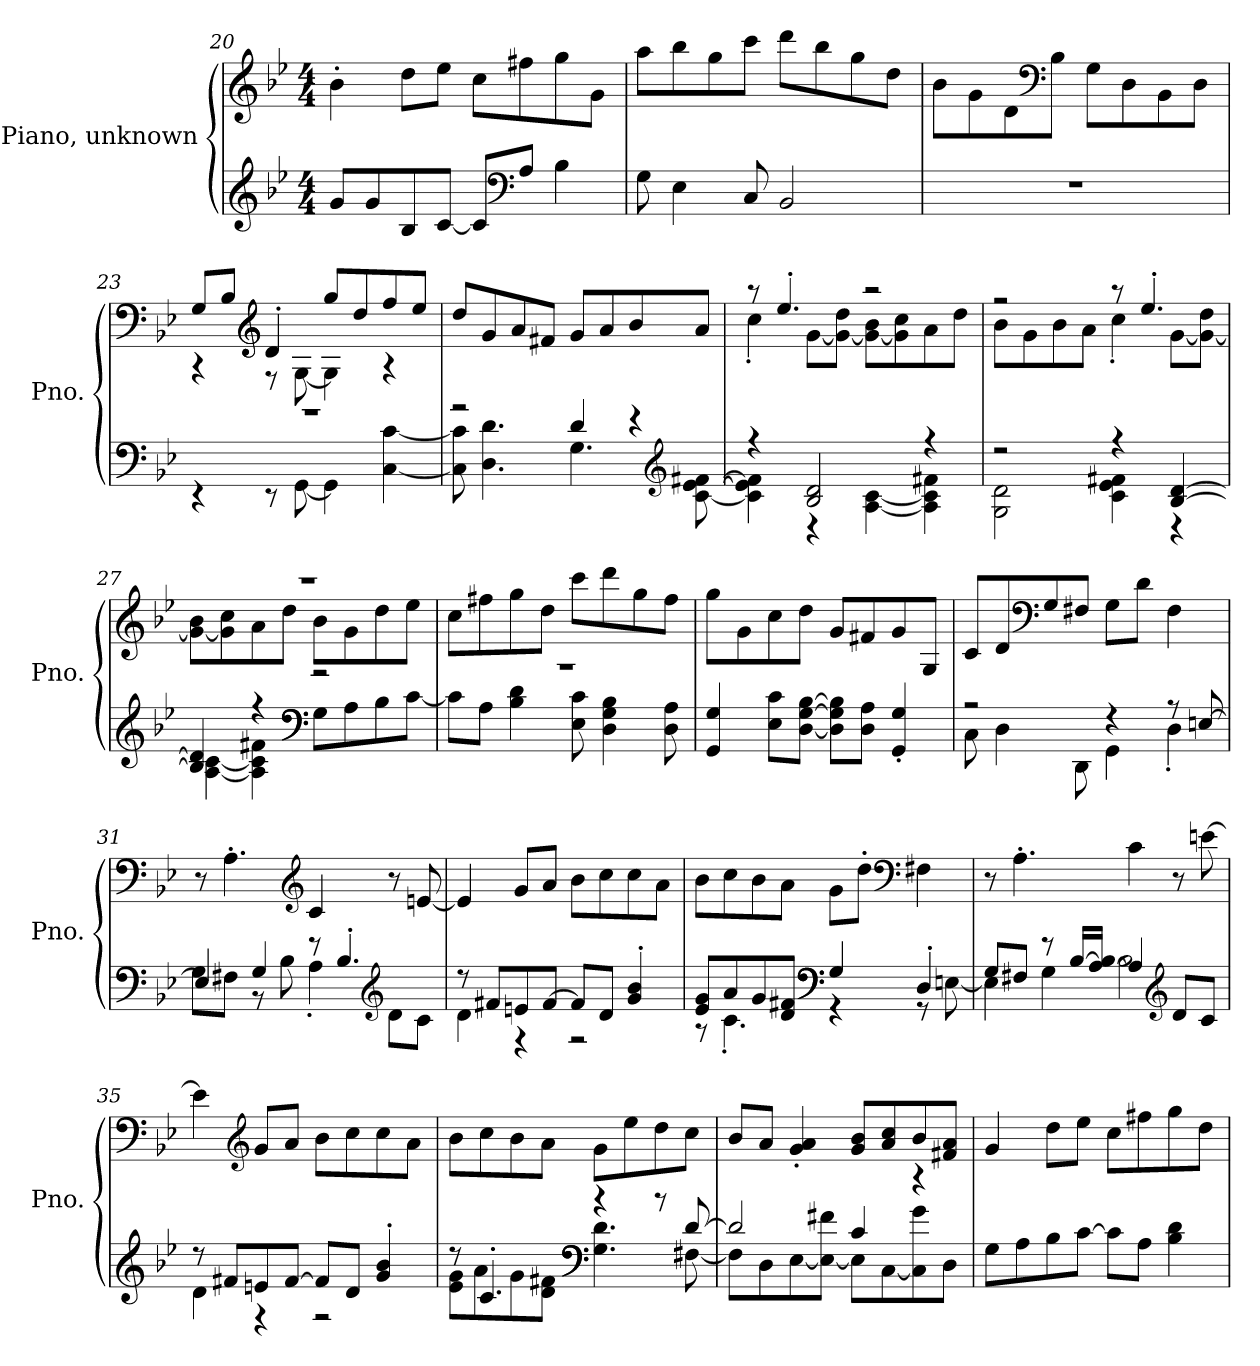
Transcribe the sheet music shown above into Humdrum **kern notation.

**kern	**kern
*part1	*part1
*staff2	*staff1
*I"Piano, unknown	*
*I'Pno.	*
!!LO:LB:g=z
*clefG2	*clefG2
*k[b-e-]	*k[b-e-]
*M4/4	*M4/4
=20	=20
8g/L	4b-'\
8g/	.
8B-/	8dd\L
[8c/J	8ee-\J
8c/L]	8cc\L
*clefF4	*
8A/J	8ff#X\
4B-\	8gg\
.	8g\J
=21	=21
8G\	8aa\L
4E-\	8bb-\
.	8gg\
8C/	8ccc\J
2BB-/	8ddd\L
.	8bb-\
.	8gg\
.	8dd\J
=22	=22
1r	8b-\L
.	8g\
.	8d\
*	*clefF4
.	8B-\J
.	8G\L
.	8D\
.	8BB-\
.	8D\J
=23	=23
*^	*^
1r	4r	8G/L	4r
.	.	8B-/J	.
*	*	*clefG2	*
.	8r	4d'/	8r
.	[8GG\	.	[8G\
.	4GG\]	8gg/L	4G\]
.	.	8dd/	.
.	[4C\ [4c\	8ff/	4r
.	.	8ee-/J	.
*	*	*v	*v
!!LO:LB:g=z
=24	=24	=24
2r	8C\] 8c\]	8dd/L
.	4.D\ 4.d\	8g/
.	.	8a/
.	.	8f#X/J
4d/	4.G\	8g/L
.	.	8a/
4r	.	8b-/
*clefG2	*	*
.	[8c\ [8e-\ [8f#X\	8a/J
=25	=25	=25
*	*	*^
4r	4c\] 4e-\] 4f#\]	8r	4cc'\
.	.	4.ee-'/	.
2B-/ 2d/	4r	.	[8g\L
.	.	.	8g\_ 8dd\J
.	[4A\ [4c\	2r	8g\_ 8b-\L
.	.	.	8g\] 8cc\
4r	4A\] 4c\] 4f#X\	.	8a\
.	.	.	8dd\J
=26	=26	=26	=26
2r	2G\ 2d\	2r	8b-\L
.	.	.	8g\
.	.	.	8b-\
.	.	.	8a\J
4r	4c\ 4e-\ 4f#X\	8r	4cc'\
.	.	4.ee-'/	.
[4B-/ [4d/	4r	.	[8g\L
.	.	.	8g\_ 8dd\J
!!LO:LB:g=z	!!
=27	=27	=27	=27
4B-/] 4d/]	[4A\ [4c\	1r	8g\_ 8b-\L
.	.	.	8g\] 8cc\
4r	4A\] 4c\] 4f#X\	.	8a\
.	.	.	8dd\J
*clefF4	*	*	*
2r	8G\L	.	8b-\L
.	8A\	.	8g\
.	8B-\	.	8dd\
.	[8c\J	.	8ee-\J
*	*	*v	*v
=28	=28	=28
1r	8c\L]	8cc\L
.	8A\J	8ff#X\
.	4B-\ 4d\	8gg\
.	.	8dd\J
.	8E-\ 8c\	8ccc\L
.	4D\ 4G\ 4B-\	8ddd\
.	.	8gg\
.	8D\ 8A\	8ff#\J
*v	*v	*
=29	=29
4GG/ 4G/	8gg\L
.	8g\
8E-\ 8c\L	8cc\
[8D\ [8G\ [8B-\J	8dd\J
8D\] 8G\] 8B-\]L	8g/L
8D\ 8A\J	8f#X/
4GG/' 4G/'	8g/
.	8G/J
=30	=30
*^	*
2r	8C\	8c/L
.	4D\	8d/
*	*	*clefF4
.	.	8G/
.	8DD\	8F#X/J
4r	4GG\	8G\L
.	.	8d\J
8r	4D'\	4F#\
[8En/	.	.
!!LO:LB:g=z
=31	=31	=31
4E/]	8G\L	8r
.	8F#X\J	4.A'\
4G/	8r	.
.	8B-\	.
*	*	*clefG2
8r	4A'\	4c/
4.B-'/	.	.
*clefG2	*	*
.	8d\L	8r
.	8c\J	[8en/
=32	=32	=32
8r	4d\	4e/]
8f#X/L	.	.
8en/	4r	8g/L
[8f#/J	.	8a/J
8f#/L]	2r	8b-\L
8d/J	.	8cc\
4g/' 4b-/'	.	8cc\
.	.	8a\J
=33	=33	=33
8e-/ 8g/L	8r	8b-\L
8a/	4.c'\	8cc\
8g/	.	8b-\
8d/ 8f#X/J	.	8a\J
*clefF4	*	*
4G/	4r	8g\L
.	.	8dd'\J
*	*	*clefF4
4D'/	8r	4F#X\
.	[8En\	.
!!LO:LB:g=z
=34	=34	=34
8G/L	4E\]	8r
8F#X/J	.	4.A'\
8r	4G\	.
[16B-/LL	.	.
[16A/ 16B-/]JJ	.	.
4A/]	2B-\	4c\
*clefG2	*	*
8d/L	.	8r
8c/J	.	[8en\
=35	=35	=35
8r	4d\	4e\]
8f#X/L	.	.
*	*	*clefG2
8en/	4r	8g/L
[8f#/J	.	8a/J
8f#/L]	2r	8b-\L
8d/J	.	8cc\
4g/' 4b-/'	.	8cc\
.	.	8a\J
=36	=36	=36
8r	8e-\ 8g\L	8b-\L
4.c'/	8a\	8cc\
.	8g\	8b-\
.	8d\ 8f#X\J	8a\J
*clefF4	*	*
4r	4.G\ 4.d\	8g\L
.	.	8ee-\
8r	.	8dd\
[8d/	[8F#X\	8cc\J
!!LO:PB:g=z
=37	=37	=37
2d/]	8F#\L]	8b-/L
.	8D\	8a/J
.	[8E-\	4g/' 4a/'
.	8E-\_ 8f#X\J	.
4c/	8E-\L]	8g/ 8b-/L
.	[8C\	8a/ 8cc/
4r	8C\] 8g\	8b-/
.	8D\J	8f#X/ 8a/J
*v	*v	*
=38	=38
8G\L	4g/
8A\	.
8B-\	8dd\L
[8c\J	8ee-\J
8c\L]	8cc\L
8A\J	8ff#X\
4B-\ 4d\	8gg\
.	8dd\J
=	=
*-	*-
